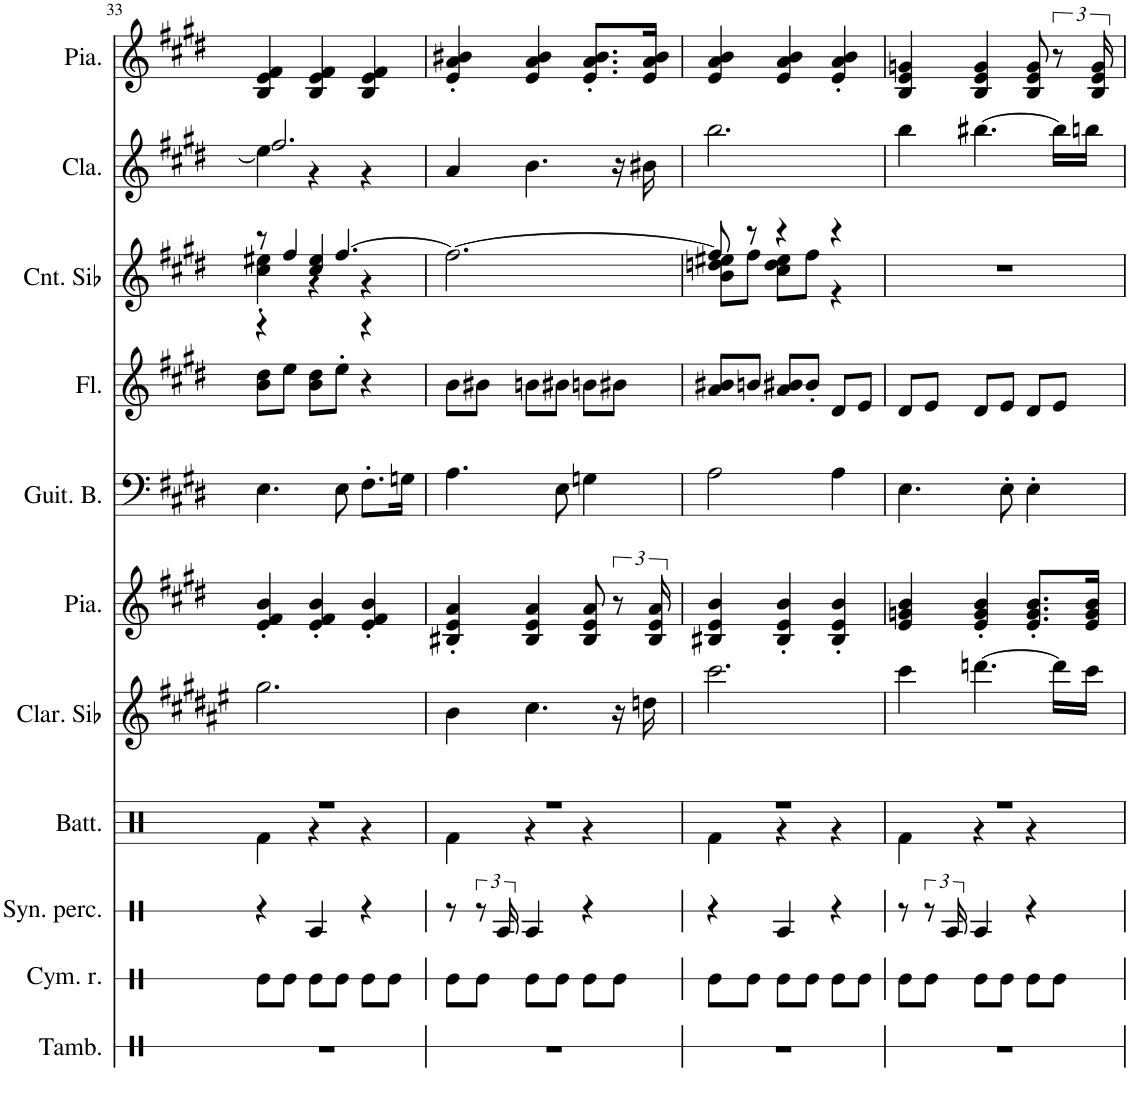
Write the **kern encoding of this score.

**kern	**kern	**kern	**kern	**kern	**kern	**kern	**kern	**kern	**kern	**kern
*part11	*part10	*part9	*part8	*part7	*part6	*part5	*part4	*part3	*part2	*part1
*staff11	*staff10	*staff9	*staff8	*staff7	*staff6	*staff5	*staff4	*staff3	*staff2	*staff1
*I"Tambourin, tambourn	*I"Cymbale ride, ride	*I"Synthétiseur de percussions, snare	*I"Batterie, bassdrum	*I"Clarinette en Sib	*I"Piano, orgue	*I"Guitare basse, basse	*I"Flûte, flute	*I"Cornet en Sib, cuivres	*I"Clavecin, harpsi	*I"Piano, piano
*I'Tamb.	*I'Cym. r.	*I'Syn. perc.	*I'Batt.	*I'Clar. Sib	*I'Pia.	*I'Guit. B.	*I'Fl.	*I'Cnt. Sib	*I'Cla.	*I'Pia.
!!LO:PB:g=z
*clefX	*clefX	*clefX	*clefX	*clefG2	*clefG2	*clefF4	*clefG2	*clefG2	*clefG2	*clefG2
*	*	*	*	*Trd1c2	*	*Trd7c12	*	*Trd1c2	*	*
*k[]	*k[]	*k[]	*k[]	*k[f#c#g#d#a#e#]	*k[f#c#g#d#]	*k[f#c#g#d#]	*k[f#c#g#d#]	*k[f#c#g#d#]	*k[f#c#g#d#]	*k[f#c#g#d#]
*M3/4	*M3/4	*M3/4	*M3/4	*M3/4	*M3/4	*M3/4	*M3/4	*M3/4	*M3/4	*M3/4
=33	=33	=33	=33	=33	=33	=33	=33	=33	=33	=33
*	*	*	*^	*	*	*	*	*^	*^	*
*	*	*	*	*	*	*	*	*	*	*^	*	*	*
2.r	8Re\L	4r	2.r	4Rf\	2.gg#\	4e/' 4f#/' 4b/'	4.E\	8b\ 8dd#\L	8r	4cc#\' 4ee#X\'	4r	2.ff#/	4ee\]	4B/ 4e/ 4f#/
.	8Re\J	.	.	.	.	.	.	8ee\J	4ff#/	.	.	.	.	.
.	8Re\L	4RA/	.	4r	.	4e/' 4f#/' 4b/'	.	8b\ 8dd#\L	.	4r	4cc#/ 4ee#/	.	4r	4B/ 4e/ 4f#/
.	8Re\J	.	.	.	.	.	8E\	8ee'\J	[4.ff#/	.	.	.	.	.
.	8Re\L	4r	.	4r	.	4e/' 4f#/' 4b/'	8.F#'\L	4r	.	4r	4r	.	4r	4B/ 4e/ 4f#/
.	8Re\J	.	.	.	.	.	.	.	.	.	.	.	.	.
.	.	.	.	.	.	.	16Gn\Jk	.	.	.	.	.	.	.
*	*	*	*	*	*	*	*	*	*v	*v	*v	*	*	*
*	*	*	*	*	*	*	*	*	*	*v	*v	*
=34	=34	=34	=34	=34	=34	=34	=34	=34	=34	=34	=34
2.r	8Re\L	8r	2.r	4Rf\	4b\	4B#X/' 4e/' 4a/'	4.A\	8b\L	2.ff#\_	4a/	4e/' 4a/' 4b#X/'
.	8Re\J	12r	.	.	.	.	.	8b#X\J	.	.	.
.	.	24RA/	.	.	.	.	.	.	.	.	.
.	8Re\L	4RA/	.	4r	4.cc#\	4B#/ 4e/ 4a/	.	8bn\L	.	4.b\	4e/ 4a/ 4b#/
.	8Re\J	.	.	.	.	.	8E\	8b#X\J	.	.	.
.	8Re\L	4r	.	4r	.	8B#/ 8e/ 8a/	4Gn\	8bn\L	.	.	8.e/' 8.a/' 8.b#/'L
.	8Re\J	.	.	.	16r	12r	.	8b#X\J	.	16r	.
.	.	.	.	.	16ddn\	.	.	.	.	16b#X\	16e/ 16a/ 16b#/Jk
.	.	.	.	.	.	24B#/ 24e/ 24a/	.	.	.	.	.
=35	=35	=35	=35	=35	=35	=35	=35	=35	=35	=35	=35
*	*	*	*	*	*	*	*	*	*^	*	*
2.r	8Re\L	4r	2.r	4Rf\	2.ccc#\	4B#X/ 4e/ 4b/	2A\	8a/ 8b#X/L	8ff#/]	8b\ 8ddn\ 8ee#X\L	2.bb\	4e/ 4a/ 4b/
.	8Re\J	.	.	.	.	.	.	8bn/J	8r	8ff#\J	.	.
.	8Re\L	4RA/	.	4r	.	4B#/' 4e/' 4b/'	.	8a/ 8b#X/L	4r	8cc#\ 8dd\ 8ee#\L	.	4e/ 4a/ 4b/
.	8Re\J	.	.	.	.	.	.	8b#'/J	.	8ff#\J	.	.
.	8Re\L	4r	.	4r	.	4B#/' 4e/' 4b/'	4A\	8d#/L	4r	4r	.	4e/' 4a/' 4b/'
.	8Re\J	.	.	.	.	.	.	8e/J	.	.	.	.
*	*	*	*	*	*	*	*	*	*v	*v	*	*
=36	=36	=36	=36	=36	=36	=36	=36	=36	=36	=36	=36
2.r	8Re\L	8r	2.r	4Rf\	4ccc#\	4e/ 4gn/ 4b/	4.E\	8d#/L	2.r	4bb\	4B/ 4e/ 4gn/
.	8Re\J	12r	.	.	.	.	.	8e/J	.	.	.
.	.	24RA/	.	.	.	.	.	.	.	.	.
.	8Re\L	4RA/	.	4r	[4.dddn\	4e/' 4g/' 4b/'	.	8d#/L	.	[4.bb#X\	4B/ 4e/ 4g/
.	8Re\J	.	.	.	.	.	8E'\	8e/J	.	.	.
.	8Re\L	4r	.	4r	.	8.e/' 8.g/' 8.b/'L	4E'\	8d#/L	.	.	8B/ 8e/ 8g/
.	8Re\J	.	.	.	16ddd\LL]	.	.	8e/J	.	16bb#\LL]	12r
.	.	.	.	.	16ccc#\JJ	16e/ 16g/ 16b/Jk	.	.	.	16bbn\JJ	.
.	.	.	.	.	.	.	.	.	.	.	24B/ 24e/ 24g/
*	*	*	*v	*v	*	*	*	*	*	*	*
=	=	=	=	=	=	=	=	=	=	=
*-	*-	*-	*-	*-	*-	*-	*-	*-	*-	*-
